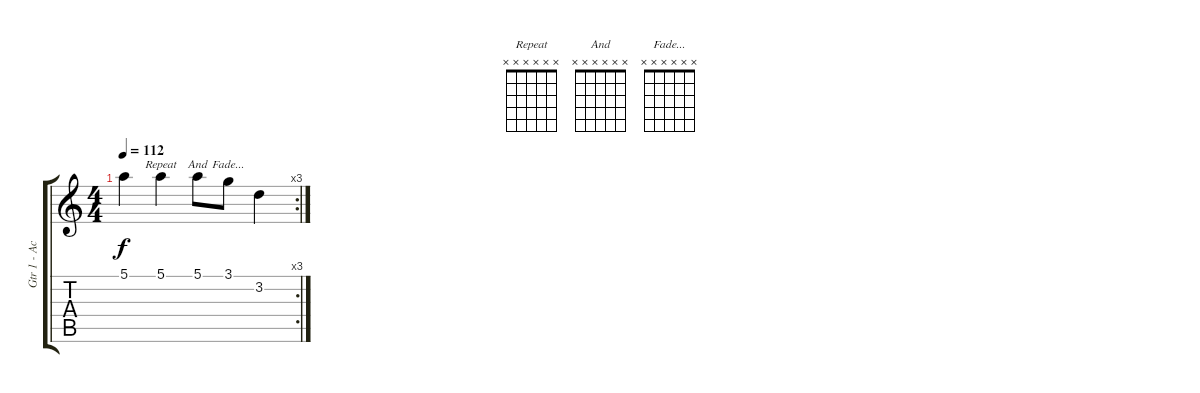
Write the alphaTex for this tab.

\track ("Gtr 1 - Acoustic" "Gtr 1 - Ac") {instrument acousticguitarsteel}
\staff {score tabs}
\tuning (E4 B3 G3 D3 A2 E2) {hide}
\chord ("Repeat" x x x x x x) {firstfret 0}
\chord ("And" x x x x x x) {firstfret 0}
\chord ("Fade..." x x x x x x) {firstfret 0}
\rc 3
\ts (4 4)
\tempo 112
\clef g2
\ks c
5.1{t}.4{dy f} 5.1.4{ch "Repeat"} 5.1.8{ch "And"} 3.1.8{ch "Fade..."} 3.2.4
